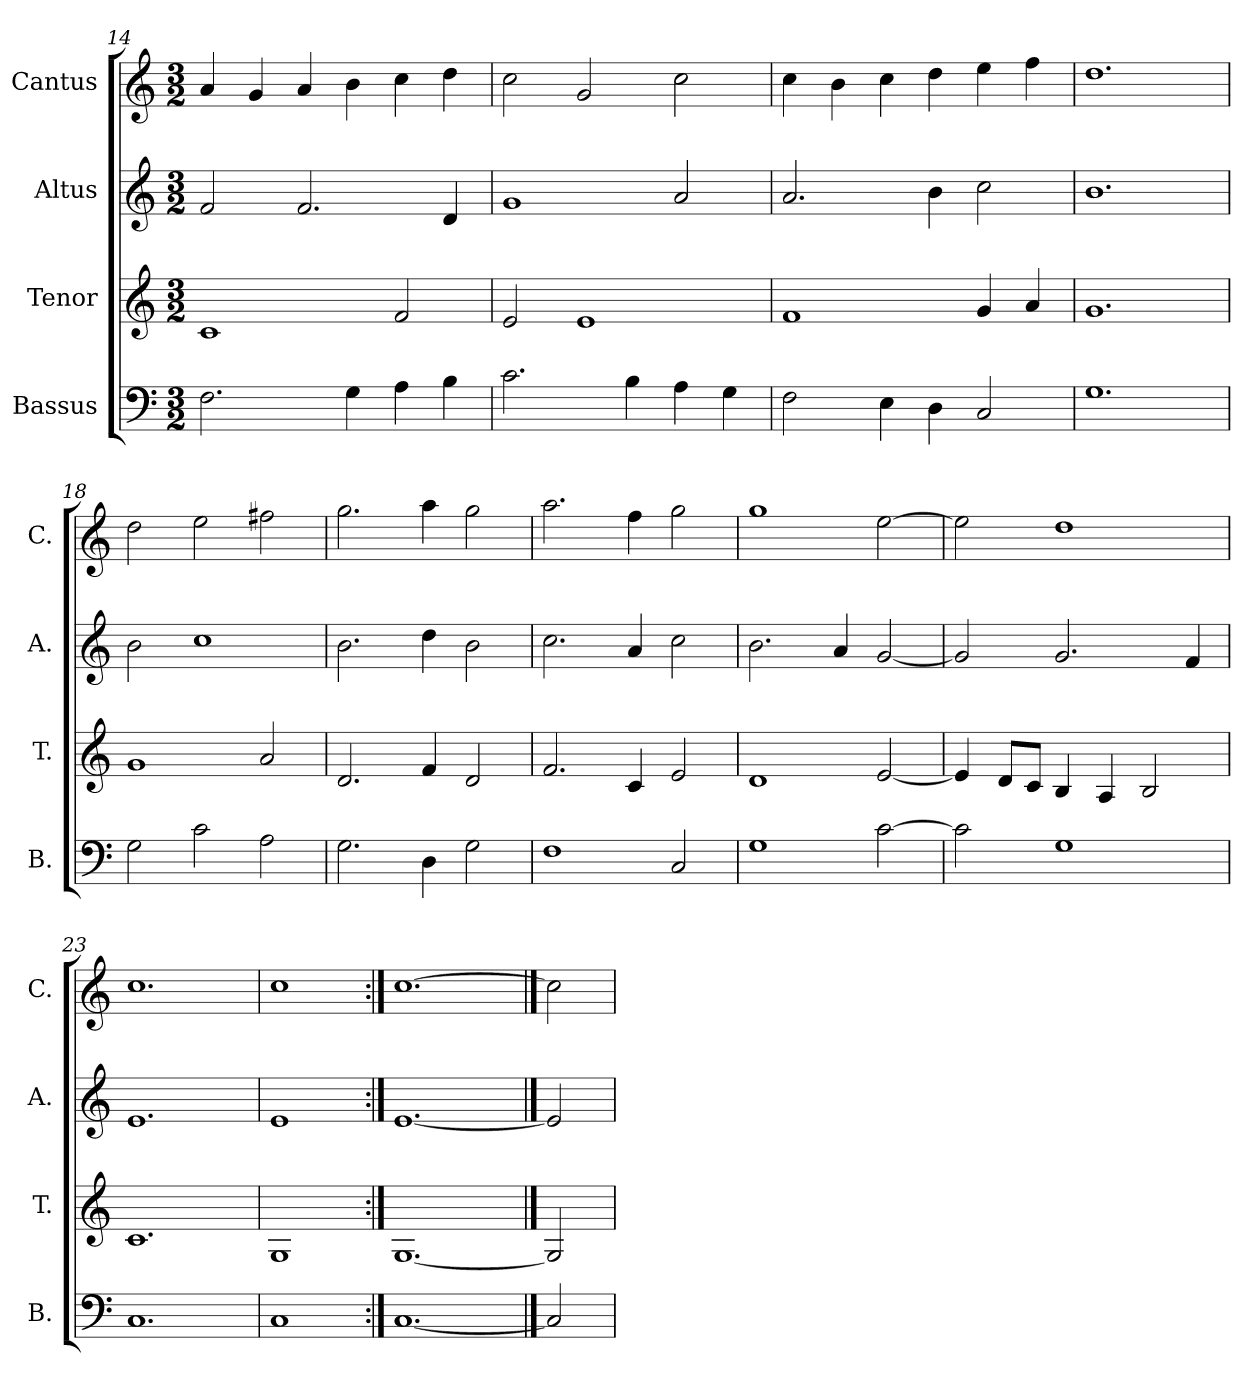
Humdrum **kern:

**kern	**kern	**kern	**kern
*part4	*part3	*part2	*part1
*staff4	*staff3	*staff2	*staff1
*I"Bassus	*I"Tenor	*I"Altus	*I"Cantus
*I'B.	*I'T.	*I'A.	*I'C.
*clefF4	*clefG2	*clefG2	*clefG2
*k[]	*k[]	*k[]	*k[]
*C:	*C:	*C:	*C:
*M3/2	*M3/2	*M3/2	*M3/2
=14	=14	=14	=14
2.F\	1c/	2f/	4a/
.	.	.	4g/
.	.	2.f/	4a/
4G\	.	.	4b\
4A\	2f/	.	4cc\
4B\	.	4d/	4dd\
=15	=15	=15	=15
2.c\	2e/	1g/	2cc\
.	1e/	.	2g/
4B\	.	.	.
4A\	.	2a/	2cc\
4G\	.	.	.
=16	=16	=16	=16
2F\	1f/	2.a/	4cc\
.	.	.	4b\
4E\	.	.	4cc\
4D\	.	4b\	4dd\
2C/	4g/	2cc\	4ee\
.	4a/	.	4ff\
!!LO:LB:g=z
=17	=17	=17	=17
1.G\	1.g/	1.b\	1.dd\
=18	=18	=18	=18
2G\	1g/	2b\	2dd\
2c\	.	1cc\	2ee\
2A\	2a/	.	2ff#X\
=19	=19	=19	=19
2.G\	2.d/	2.b\	2.gg\
4D\	4f/	4dd\	4aa\
2G\	2d/	2b\	2gg\
=20	=20	=20	=20
1F\	2.f/	2.cc\	2.aa\
.	4c/	4a/	4ff\
2C/	2e/	2cc\	2gg\
=21	=21	=21	=21
1G\	1d/	2.b\	1gg\
.	.	4a/	.
[2c\	[2e/	[2g/	[2ee\
=22	=22	=22	=22
2c\]	4e/]	2g/]	2ee\]
.	8d/L	.	.
.	8c/J	.	.
1G\	4B/	2.g/	1dd\
.	4A/	.	.
.	2B/	.	.
.	.	4f/	.
=23	=23	=23	=23
1.C/	1.c/	1.e/	1.cc\
=24	=24	=24	=24
1C/	1G/	1e/	1cc\
=25:|!	=25:|!	=25:|!	=25:|!
[1.C/	[1.G/	[1.e/	[1.cc\
==26	==26	==26	==26
2C/]	2G/]	2e/]	2cc\]
=	=	=	=
*-	*-	*-	*-
